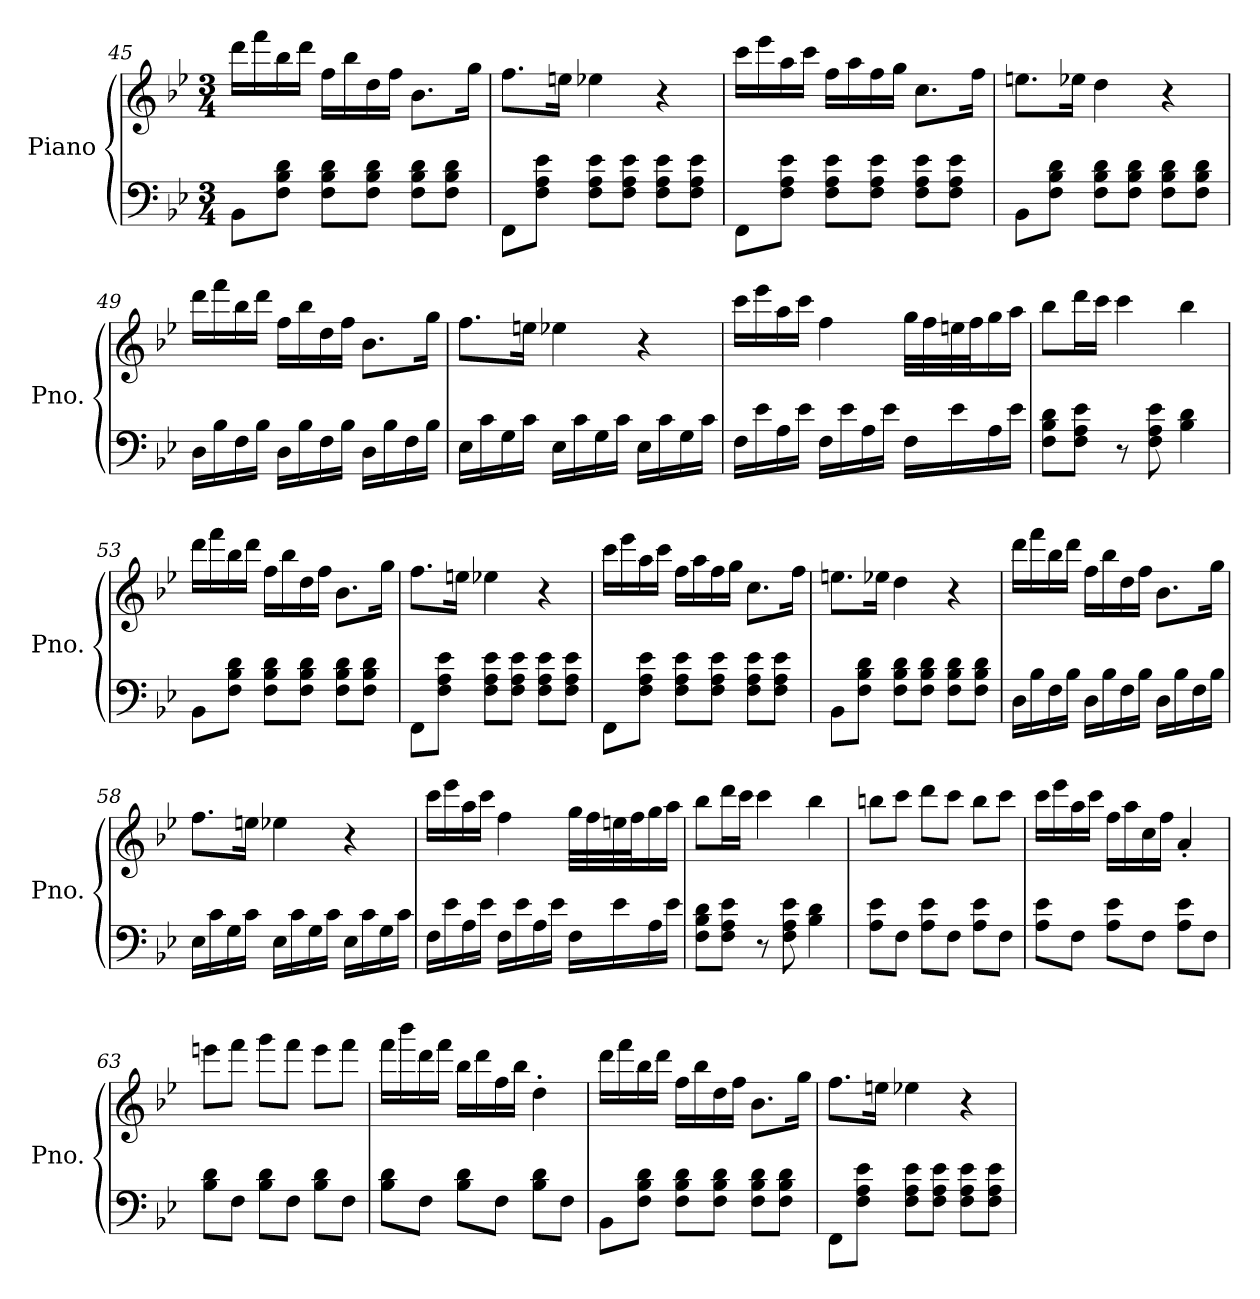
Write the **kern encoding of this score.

**kern	**kern
*part1	*part1
*staff2	*staff1
*I"Piano	*
*I'Pno.	*
!!LO:LB:g=z
*clefF4	*clefG2
*k[b-e-]	*k[b-e-]
*M3/4	*M3/4
=45	=45
8BB-\L	16ddd\LL
.	16fff\
8F\ 8B-\ 8d\J	16bb-\
.	16ddd\JJ
8F\ 8B-\ 8d\L	16ff\LL
.	16bb-\
8F\ 8B-\ 8d\J	16dd\
.	16ff\JJ
8F\ 8B-\ 8d\L	8.b-\L
8F\ 8B-\ 8d\J	.
.	16gg\Jk
=46	=46
8FF\L	8.ff\L
8F\ 8A\ 8e-\J	.
.	16een\Jk
8F\ 8A\ 8e-\L	4ee-X\
8F\ 8A\ 8e-\J	.
8F\ 8A\ 8e-\L	4r
8F\ 8A\ 8e-\J	.
=47	=47
8FF\L	16ccc\LL
.	16eee-\
8F\ 8A\ 8e-\J	16aa\
.	16ccc\JJ
8F\ 8A\ 8e-\L	16ff\LL
.	16aa\
8F\ 8A\ 8e-\J	16ff\
.	16gg\JJ
8F\ 8A\ 8e-\L	8.cc\L
8F\ 8A\ 8e-\J	.
.	16ff\Jk
=48	=48
8BB-\L	8.een\L
8F\ 8B-\ 8d\J	.
.	16ee-X\Jk
8F\ 8B-\ 8d\L	4dd\
8F\ 8B-\ 8d\J	.
8F\ 8B-\ 8d\L	4r
8F\ 8B-\ 8d\J	.
!!LO:PB:g=z
=49	=49
16D\LL	16ddd\LL
16B-\	16fff\
16F\	16bb-\
16B-\JJ	16ddd\JJ
16D\LL	16ff\LL
16B-\	16bb-\
16F\	16dd\
16B-\JJ	16ff\JJ
16D\LL	8.b-\L
16B-\	.
16F\	.
16B-\JJ	16gg\Jk
=50	=50
16E-\LL	8.ff\L
16c\	.
16G\	.
16c\JJ	16een\Jk
16E-\LL	4ee-X\
16c\	.
16G\	.
16c\JJ	.
16E-\LL	4r
16c\	.
16G\	.
16c\JJ	.
=51	=51
16F\LL	16ccc\LL
16e-\	16eee-\
16A\	16aa\
16e-\JJ	16ccc\JJ
16F\LL	4ff\
16e-\	.
16A\	.
16e-\JJ	.
16F\LL	32gg\LLL
.	32ff\
16e-\	32een\
.	32ff\J
16A\	16gg\
16e-\JJ	16aa\JJ
!!LO:LB:g=z
=52	=52
8F\ 8B-\ 8d\L	8bb-\L
8F\ 8A\ 8e-\J	16ddd\L
.	16ccc\JJ
8r	4ccc\
8F\ 8A\ 8e-\	.
4B-\ 4d\	4bb-\
=53	=53
8BB-\L	16ddd\LL
.	16fff\
8F\ 8B-\ 8d\J	16bb-\
.	16ddd\JJ
8F\ 8B-\ 8d\L	16ff\LL
.	16bb-\
8F\ 8B-\ 8d\J	16dd\
.	16ff\JJ
8F\ 8B-\ 8d\L	8.b-\L
8F\ 8B-\ 8d\J	.
.	16gg\Jk
=54	=54
8FF\L	8.ff\L
8F\ 8A\ 8e-\J	.
.	16een\Jk
8F\ 8A\ 8e-\L	4ee-X\
8F\ 8A\ 8e-\J	.
8F\ 8A\ 8e-\L	4r
8F\ 8A\ 8e-\J	.
=55	=55
8FF\L	16ccc\LL
.	16eee-\
8F\ 8A\ 8e-\J	16aa\
.	16ccc\JJ
8F\ 8A\ 8e-\L	16ff\LL
.	16aa\
8F\ 8A\ 8e-\J	16ff\
.	16gg\JJ
8F\ 8A\ 8e-\L	8.cc\L
8F\ 8A\ 8e-\J	.
.	16ff\Jk
!!LO:LB:g=z
=56	=56
8BB-\L	8.een\L
8F\ 8B-\ 8d\J	.
.	16ee-X\Jk
8F\ 8B-\ 8d\L	4dd\
8F\ 8B-\ 8d\J	.
8F\ 8B-\ 8d\L	4r
8F\ 8B-\ 8d\J	.
=57	=57
16D\LL	16ddd\LL
16B-\	16fff\
16F\	16bb-\
16B-\JJ	16ddd\JJ
16D\LL	16ff\LL
16B-\	16bb-\
16F\	16dd\
16B-\JJ	16ff\JJ
16D\LL	8.b-\L
16B-\	.
16F\	.
16B-\JJ	16gg\Jk
=58	=58
16E-\LL	8.ff\L
16c\	.
16G\	.
16c\JJ	16een\Jk
16E-\LL	4ee-X\
16c\	.
16G\	.
16c\JJ	.
16E-\LL	4r
16c\	.
16G\	.
16c\JJ	.
!!LO:LB:g=z
=59	=59
16F\LL	16ccc\LL
16e-\	16eee-\
16A\	16aa\
16e-\JJ	16ccc\JJ
16F\LL	4ff\
16e-\	.
16A\	.
16e-\JJ	.
16F\LL	32gg\LLL
.	32ff\
16e-\	32een\
.	32ff\J
16A\	16gg\
16e-\JJ	16aa\JJ
=60	=60
8F\ 8B-\ 8d\L	8bb-\L
8F\ 8A\ 8e-\J	16ddd\L
.	16ccc\JJ
8r	4ccc\
8F\ 8A\ 8e-\	.
4B-\ 4d\	4bb-\
=61	=61
8A\ 8e-\L	8bbn\L
8F\J	8ccc\J
8A\ 8e-\L	8ddd\L
8F\J	8ccc\J
8A\ 8e-\L	8bb\L
8F\J	8ccc\J
=62	=62
8A\ 8e-\L	16ccc\LL
.	16eee-\
8F\J	16aa\
.	16ccc\JJ
8A\ 8e-\L	16ff\LL
.	16aa\
8F\J	16cc\
.	16ff\JJ
8A\ 8e-\L	4a'/
8F\J	.
!!LO:LB:g=z
=63	=63
8B-\ 8d\L	8eeen\L
8F\J	8fff\J
8B-\ 8d\L	8ggg\L
8F\J	8fff\J
8B-\ 8d\L	8eee\L
8F\J	8fff\J
=64	=64
8B-\ 8d\L	16fff\LL
.	16bbb-\
8F\J	16ddd\
.	16fff\JJ
8B-\ 8d\L	16bb-\LL
.	16ddd\
8F\J	16ff\
.	16bb-\JJ
8B-\ 8d\L	4dd'\
8F\J	.
=65	=65
8BB-\L	16ddd\LL
.	16fff\
8F\ 8B-\ 8d\J	16bb-\
.	16ddd\JJ
8F\ 8B-\ 8d\L	16ff\LL
.	16bb-\
8F\ 8B-\ 8d\J	16dd\
.	16ff\JJ
8F\ 8B-\ 8d\L	8.b-\L
8F\ 8B-\ 8d\J	.
.	16gg\Jk
=66	=66
8FF\L	8.ff\L
8F\ 8A\ 8e-\J	.
.	16een\Jk
8F\ 8A\ 8e-\L	4ee-X\
8F\ 8A\ 8e-\J	.
8F\ 8A\ 8e-\L	4r
8F\ 8A\ 8e-\J	.
=	=
*-	*-
